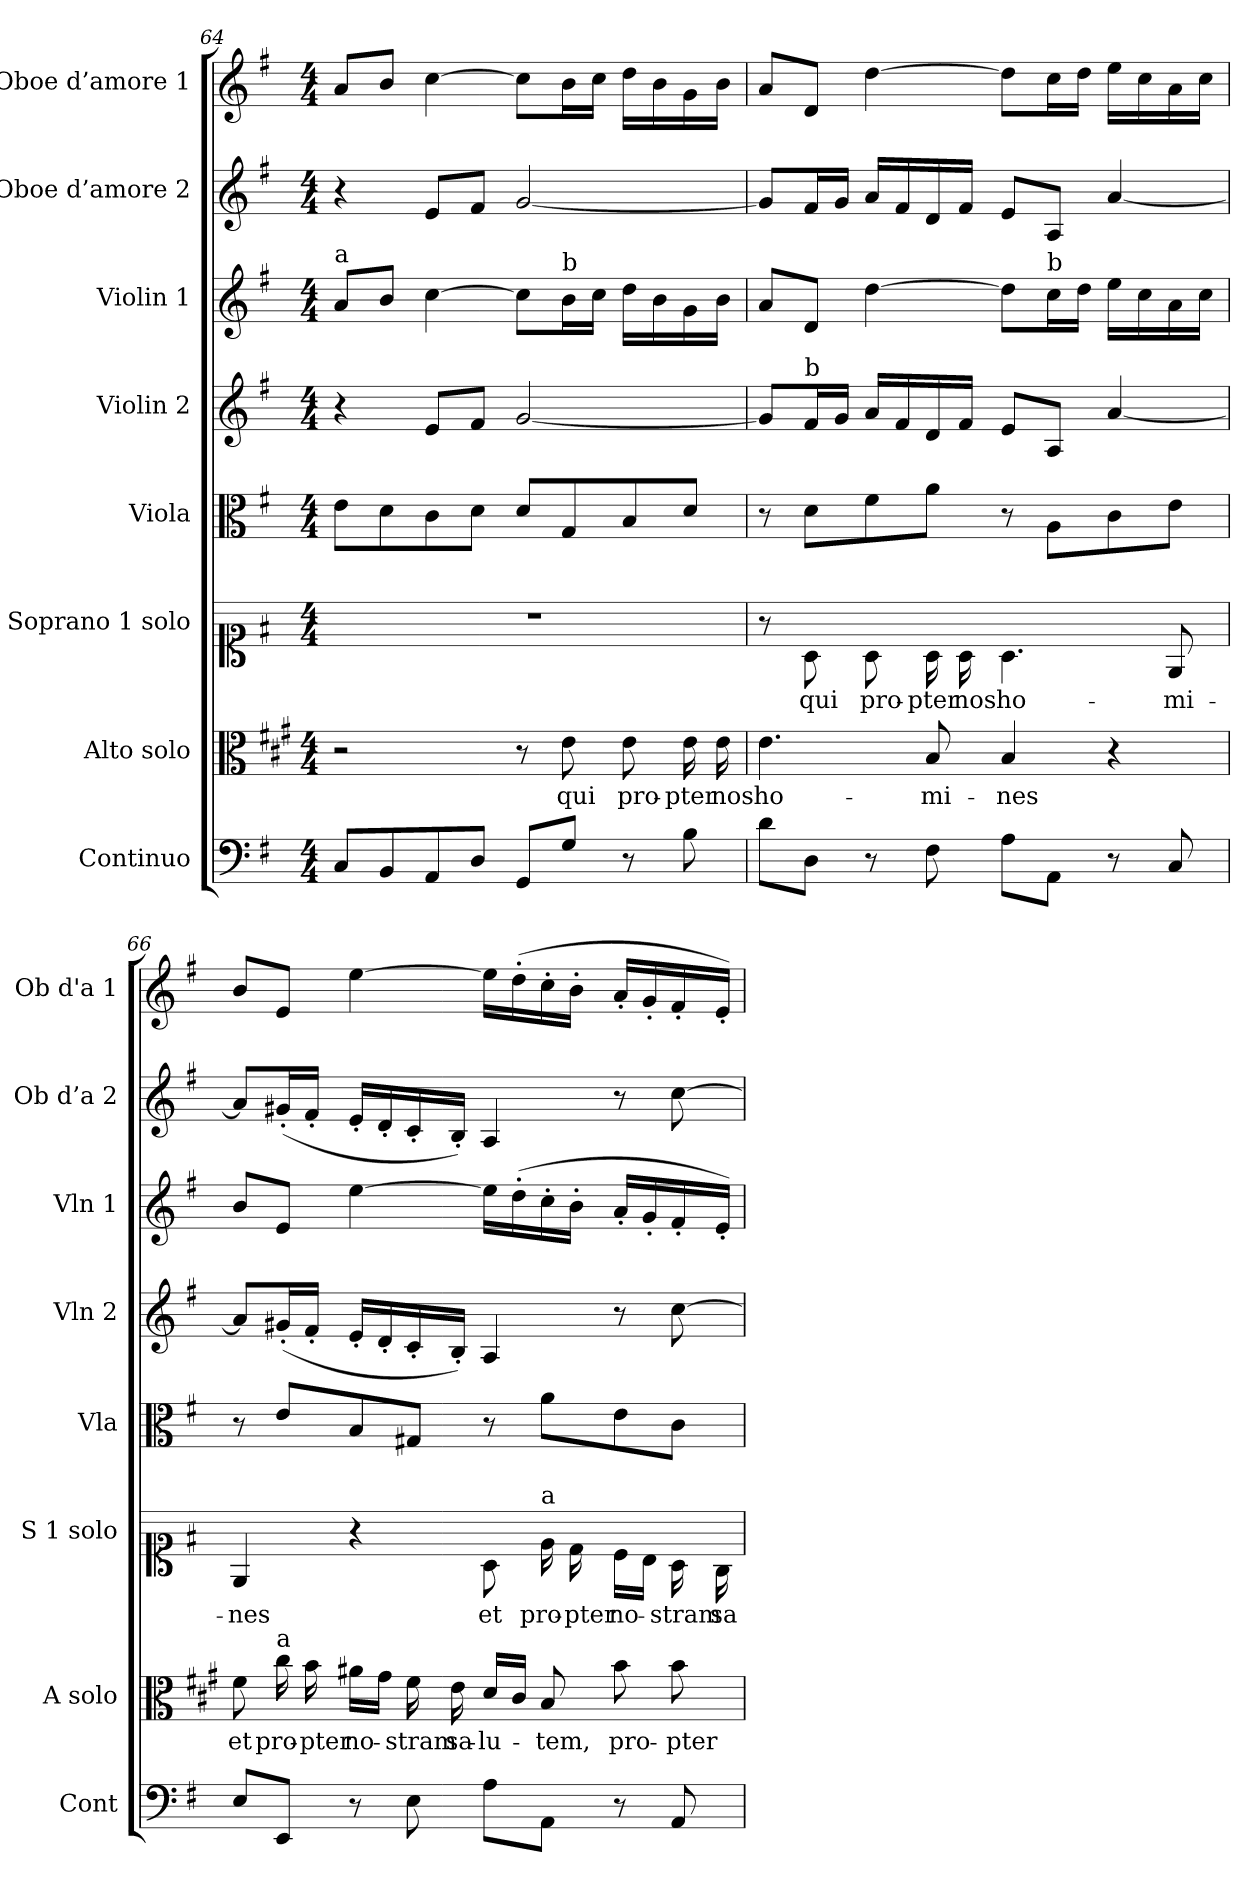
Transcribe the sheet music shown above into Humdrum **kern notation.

**kern	**kern	**text	**kern	**text	**kern	**kern	**kern	**kern	**kern
*part8	*part7	*part7	*part6	*part6	*part5	*part4	*part3	*part2	*part1
*staff8	*staff7	*staff7	*staff6	*staff6	*staff5	*staff4	*staff3	*staff2	*staff1
*I"Continuo	*I"Alto solo	*	*I"Soprano 1 solo	*	*I"Viola	*I"Violin 2	*I"Violin 1	*I"Oboe d’amore 2	*I"Oboe d’amore 1
*I'Cont	*I'A solo	*	*I'S 1 solo	*	*I'Vla	*I'Vln 2	*I'Vln 1	*I'Ob d’a 2	*I'Ob d'a 1
!!LO:LB:g=z
*clefF4	*clefC3	*	*clefC1	*	*clefC3	*clefG2	*clefG2	*clefG2	*clefG2
*	*ITrd1c2	*	*ITrd-7c-12	*	*	*	*	*	*
*k[f#]	*k[f#]	*	*k[f#]	*	*k[f#]	*k[f#]	*k[f#]	*k[f#]	*k[f#]
*M4/4	*M4/4	*	*M4/4	*	*M4/4	*M4/4	*M4/4	*M4/4	*M4/4
=64	=64	=64	=64	=64	=64	=64	=64	=64	=64
!	!	!	!	!	!	!	!LO:TX:a:t=a	!	!
8C/L	2r	.	1r	.	8e\L	4r	8a/L	4r	8a/L
8BB/	.	.	.	.	8d\	.	8b/J	.	8b/J
8AA/	.	.	.	.	8c\	8e/L	[4cc\	8e/L	[4cc\
8D/J	.	.	.	.	8d\J	8f#/J	.	8f#/J	.
8GG/L	8r	.	.	.	8d/L	[2g/	8cc\L]	[2g/	8cc\L]
!	!	!	!	!	!	!	!LO:TX:a:t=b	!	!
!	!	!LO:LY:b	!	!	!	!	!	!	!
8G/J	8d\	qui	.	.	8G/	.	16b\L	.	16b\L
.	.	.	.	.	.	.	16cc\JJ	.	16cc\JJ
!	!	!LO:LY:b	!	!	!	!	!	!	!
8r	8d\	pro-	.	.	8B/	.	16dd\LL	.	16dd\LL
.	.	.	.	.	.	.	16b\	.	16b\
!	!	!LO:LY:b	!	!	!	!	!	!	!
8B\	16d\	-pter	.	.	8d/J	.	16g\	.	16g\
!	!	!LO:LY:b	!	!	!	!	!	!	!
.	16d\	nos	.	.	.	.	16b\JJ	.	16b\JJ
=65	=65	=65	=65	=65	=65	=65	=65	=65	=65
!	!	!LO:LY:b	!	!	!	!	!	!	!
8d\L	4.d\	ho-	8r	.	8r	8g/L]	8a/L	8g/L]	8a/L
!	!	!	!	!	!	!LO:TX:a:t=b	!	!	!
!	!	!	!	!LO:LY:b	!	!	!	!	!
8D\J	.	.	8a\	qui	8d\L	16f#/L	8d/J	16f#/L	8d/J
.	.	.	.	.	.	16g/JJ	.	16g/JJ	.
!	!	!	!	!LO:LY:b	!	!	!	!	!
8r	.	.	8a\	pro-	8f#\	16a/LL	[4dd\	16a/LL	[4dd\
.	.	.	.	.	.	16f#/	.	16f#/	.
!	!	!LO:LY:b	!	!LO:LY:b	!	!	!	!	!
8F#\	8A/	-mi-	16a\	-pter	8a\J	16d/	.	16d/	.
!	!	!	!	!LO:LY:b	!	!	!	!	!
.	.	.	16a\	nos	.	16f#/JJ	.	16f#/JJ	.
!	!	!LO:LY:b	!	!LO:LY:b	!	!	!	!	!
8A\L	4A/	-nes	4.a\	ho-	8r	8e/L	8dd\L]	8e/L	8dd\L]
!	!	!	!	!	!	!	!LO:TX:a:t=b	!	!
8AA\J	.	.	.	.	8A\L	8A/J	16cc\L	8A/J	16cc\L
.	.	.	.	.	.	.	16dd\JJ	.	16dd\JJ
8r	4r	.	.	.	8c\	[4a/	16ee\LL	[4a/	16ee\LL
.	.	.	.	.	.	.	16cc\	.	16cc\
!	!	!	!	!LO:LY:b	!	!	!	!	!
8C/	.	.	8e/	-mi-	8e\J	.	16a\	.	16a\
.	.	.	.	.	.	.	16cc\JJ	.	16cc\JJ
=66	=66	=66	=66	=66	=66	=66	=66	=66	=66
!	!	!LO:LY:b	!	!LO:LY:b	!	!	!	!	!
8E/L	8e\	et	4e/	-nes	8r	8a/L]	8b/L	8a/L]	8b/L
!	!LO:TX:a:t=a	!	!	!	!	!	!	!	!
!	!	!LO:LY:b	!	!	!	!	!	!	!
8EE/J	16b\	pro-	.	.	8e/L	(16g#X'/L	8e/J	(16g#X'/L	8e/J
!	!	!LO:LY:b	!	!	!	!	!	!	!
.	16a\	-pter	.	.	.	16f#'/JJ	.	16f#'/JJ	.
!	!	!LO:LY:b	!	!	!	!	!	!	!
8r	16g#X\LL	no-	4r	.	8B/	16e'/LL	[4ee\	16e'/LL	[4ee\
.	16f#\JJ	.	.	.	.	16d'/	.	16d'/	.
!	!	!LO:LY:b	!	!	!	!	!	!	!
8E\	16e\	-stram	.	.	8G#X/J	16c'/	.	16c'/	.
!	!	!LO:LY:b	!	!	!	!	!	!	!
.	16d\	sa-	.	.	.	16B'/JJ)	.	16B'/JJ)	.
!	!	!LO:LY:b	!	!LO:LY:b	!	!	!	!	!
8A\L	16c/LL	-lu-	8a\	et	8r	4A/	16ee\LL]	4A/	16ee\LL]
.	16B/JJ	.	.	.	.	.	(16dd'\	.	(16dd'\
!	!	!	!LO:TX:a:t=a	!	!	!	!	!	!
!	!	!LO:LY:b	!	!LO:LY:b	!	!	!	!	!
8AA\J	8A/	-tem,	16ee\	pro-	8a\L	.	16cc'\	.	16cc'\
!	!	!	!	!LO:LY:b	!	!	!	!	!
.	.	.	16dd\	-pter	.	.	16b'\JJ	.	16b'\JJ
!	!	!LO:LY:b	!	!LO:LY:b	!	!	!	!	!
8r	8a\	pro-	16cc\LL	no-	8e\	8r	16a'/LL	8r	16a'/LL
.	.	.	16b\JJ	.	.	.	16g'/	.	16g'/
!	!	!LO:LY:b	!	!LO:LY:b	!	!	!	!	!
8AA/	8a\	-pter	16a\	-stram	8c\J	[8cc\	16f#'/	[8cc\	16f#'/
!	!	!	!	!LO:LY:b	!	!	!	!	!
.	.	.	16g\	sa-	.	.	16e'/JJ)	.	16e'/JJ)
=	=	=	=	=	=	=	=	=	=
*-	*-	*-	*-	*-	*-	*-	*-	*-	*-
